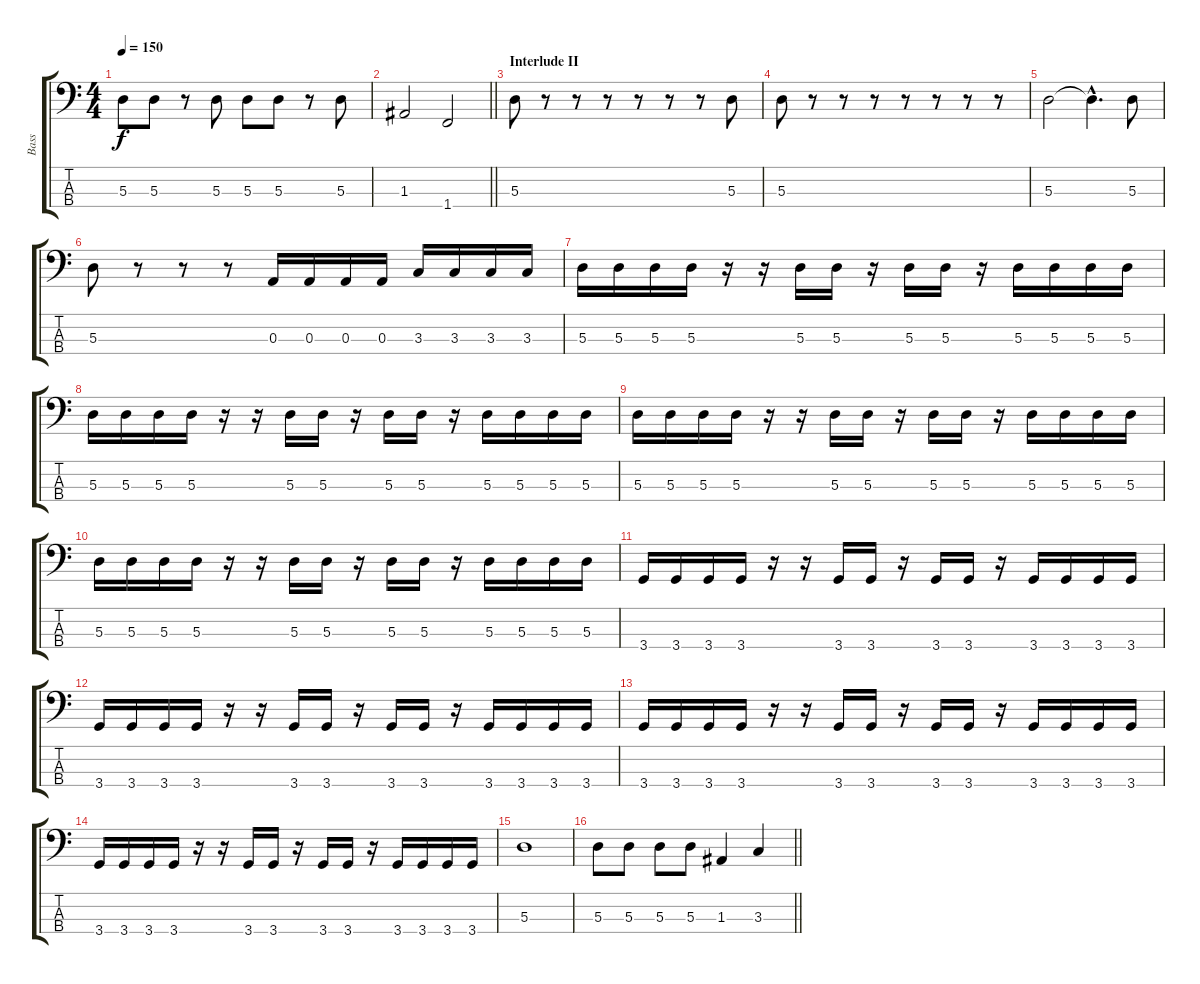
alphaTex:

\track ("Bass" "Bass") {instrument electricbasspick}
\staff {score tabs}
\tuning (G2 D2 A1 E1) {hide}
\ts (4 4)
\tempo 150
\clef f4
\ks c
5.3.8{dy f} 5.3.8 r.8 5.3.8 5.3.8 5.3.8 r.8 5.3.8 |
\barLineRight lightlight
1.3.2 1.4.2 |
\section ("" "Interlude II")
5.3.8 r.8 r.8 r.8 r.8 r.8 r.8 5.3.8 |
5.3.8 r.8 r.8 r.8 r.8 r.8 r.8 r.8 |
5.3.2 5.3{hac t}.4{d} 5.3.8 |
5.3.8 r.8 r.8 r.8 0.3.16 0.3.16 0.3.16 0.3.16 3.3.16 3.3.16 3.3.16 3.3.16 |
5.3.16 5.3.16 5.3.16 5.3.16 r.16 r.16 5.3.16 5.3.16 r.16 5.3.16 5.3.16 r.16 5.3.16 5.3.16 5.3.16 5.3.16 |
5.3.16 5.3.16 5.3.16 5.3.16 r.16 r.16 5.3.16 5.3.16 r.16 5.3.16 5.3.16 r.16 5.3.16 5.3.16 5.3.16 5.3.16 |
5.3.16 5.3.16 5.3.16 5.3.16 r.16 r.16 5.3.16 5.3.16 r.16 5.3.16 5.3.16 r.16 5.3.16 5.3.16 5.3.16 5.3.16 |
5.3.16 5.3.16 5.3.16 5.3.16 r.16 r.16 5.3.16 5.3.16 r.16 5.3.16 5.3.16 r.16 5.3.16 5.3.16 5.3.16 5.3.16 |
3.4.16 3.4.16 3.4.16 3.4.16 r.16 r.16 3.4.16 3.4.16 r.16 3.4.16 3.4.16 r.16 3.4.16 3.4.16 3.4.16 3.4.16 |
3.4.16 3.4.16 3.4.16 3.4.16 r.16 r.16 3.4.16 3.4.16 r.16 3.4.16 3.4.16 r.16 3.4.16 3.4.16 3.4.16 3.4.16 |
3.4.16 3.4.16 3.4.16 3.4.16 r.16 r.16 3.4.16 3.4.16 r.16 3.4.16 3.4.16 r.16 3.4.16 3.4.16 3.4.16 3.4.16 |
3.4.16 3.4.16 3.4.16 3.4.16 r.16 r.16 3.4.16 3.4.16 r.16 3.4.16 3.4.16 r.16 3.4.16 3.4.16 3.4.16 3.4.16 |
5.3.1 |
\barLineRight lightlight
5.3.8 5.3.8 5.3.8 5.3.8 1.3.4 3.3.4
